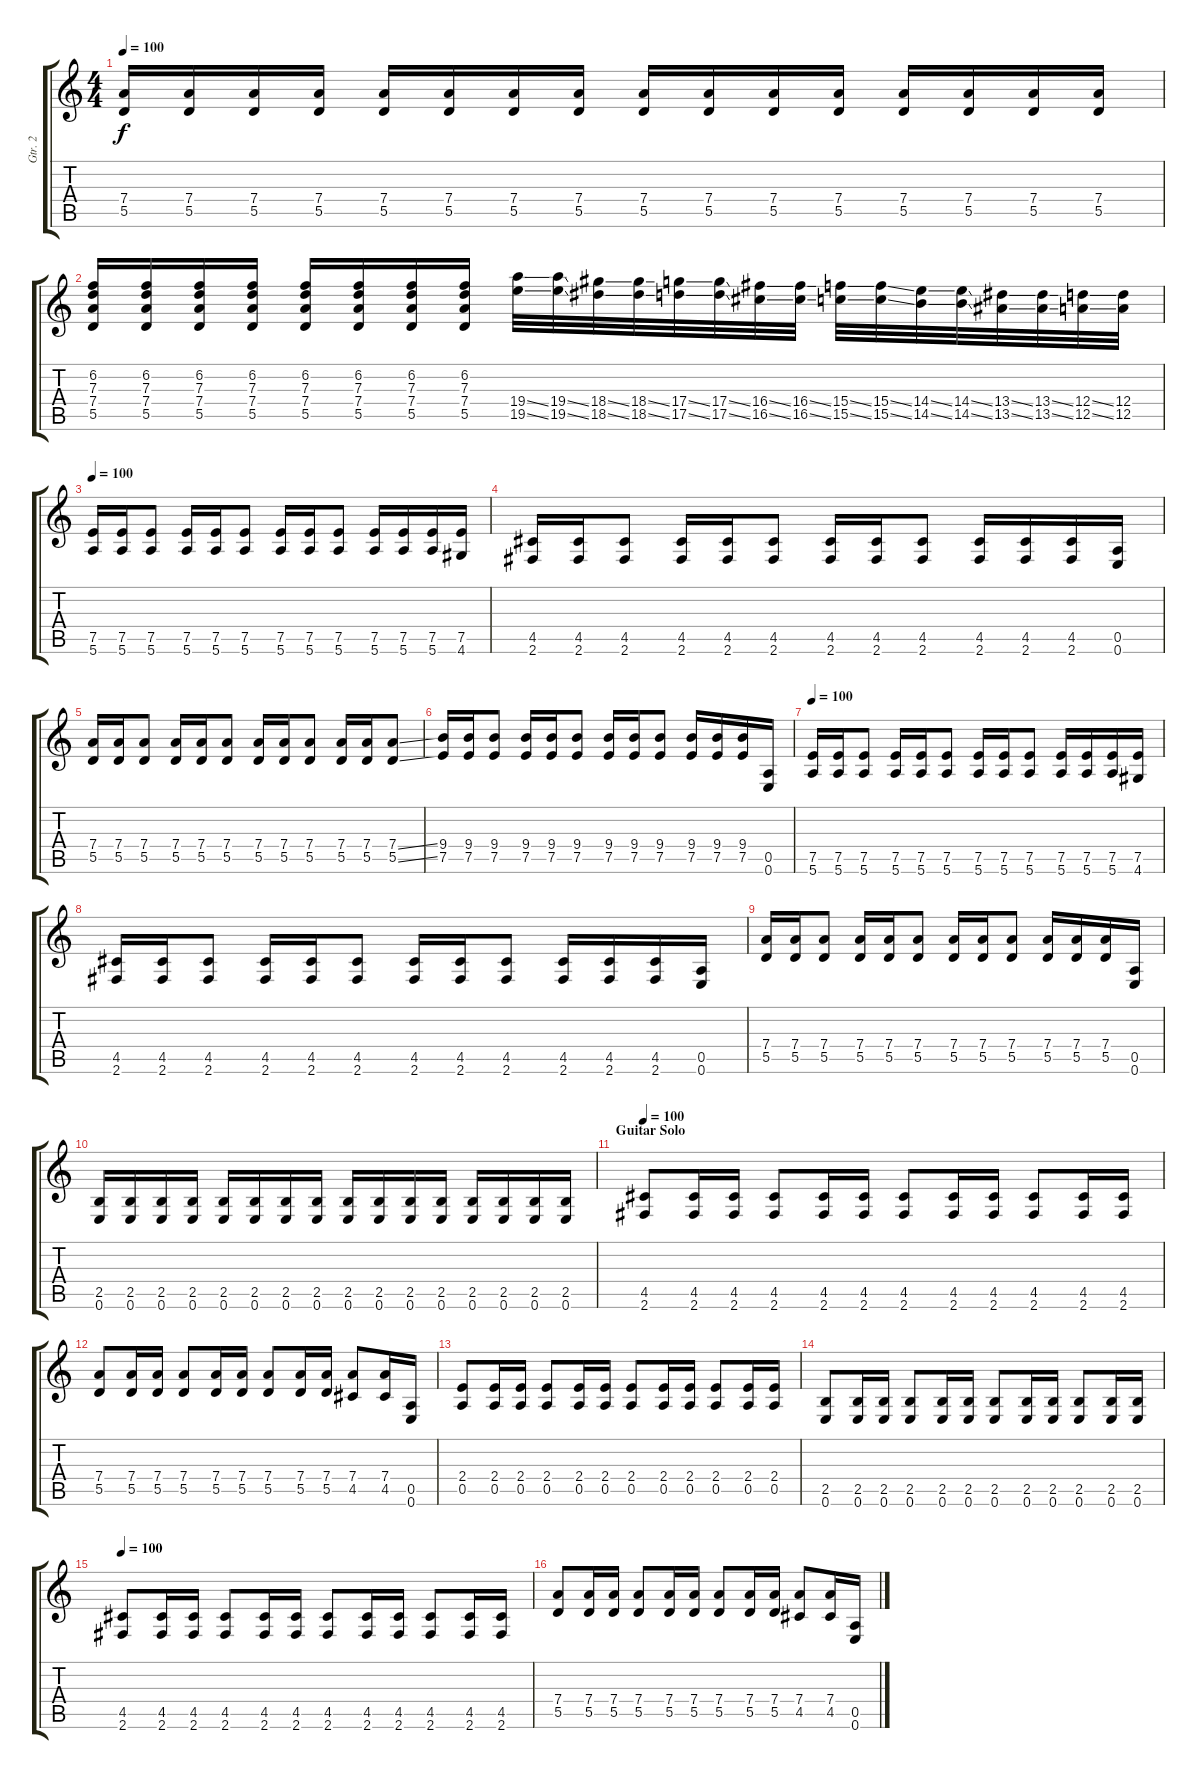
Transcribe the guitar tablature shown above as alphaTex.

\track ("Gtr. 2" "Gtr. 2") {instrument distortionguitar}
\staff {score tabs}
\tuning (E4 B3 G3 D3 A2 E2) {hide}
\ts (4 4)
\tempo 100
\clef g2
\ks c
(7.4 5.5).16{dy f} (7.4 5.5).16 (7.4 5.5).16 (7.4 5.5).16 (7.4 5.5).16 (7.4 5.5).16 (7.4 5.5).16 (7.4 5.5).16 (7.4 5.5).16 (7.4 5.5).16 (7.4 5.5).16 (7.4 5.5).16 (7.4 5.5).16 (7.4 5.5).16 (7.4 5.5).16 (7.4 5.5).16 |
(6.2 7.3 7.4 5.5).16 (6.2 7.3 7.4 5.5).16 (6.2 7.3 7.4 5.5).16 (6.2 7.3 7.4 5.5).16 (6.2 7.3 7.4 5.5).16 (6.2 7.3 7.4 5.5).16 (6.2 7.3 7.4 5.5).16 (6.2 7.3 7.4 5.5).16 (19.4{ss} 19.5{ss}).32{instrument guitarfretnoise} (19.4{ss} 19.5{ss}).32 (18.4{ss} 18.5{ss}).32 (18.4{ss} 18.5{ss}).32 (17.4{ss} 17.5{ss}).32 (17.4{ss} 17.5{ss}).32 (16.4{ss} 16.5{ss}).32 (16.4{ss} 16.5{ss}).32 (15.4{ss} 15.5{ss}).32 (15.4{ss} 15.5{ss}).32 (14.4{ss} 14.5{ss}).32 (14.4{ss} 14.5{ss}).32 (13.4{ss} 13.5{ss}).32 (13.4{ss} 13.5{ss}).32 (12.4{ss} 12.5{ss}).32 (12.4 12.5).32 |
\tempo 100
(7.5 5.6).16{instrument distortionguitar} (7.5 5.6).16 (7.5 5.6).8 (7.5 5.6).16 (7.5 5.6).16 (7.5 5.6).8 (7.5 5.6).16 (7.5 5.6).16 (7.5 5.6).8 (7.5 5.6).16 (7.5 5.6).16 (7.5 5.6).16 (7.5 4.6).16 |
(4.5 2.6).16 (4.5 2.6).16 (4.5 2.6).8 (4.5 2.6).16 (4.5 2.6).16 (4.5 2.6).8 (4.5 2.6).16 (4.5 2.6).16 (4.5 2.6).8 (4.5 2.6).16 (4.5 2.6).16 (4.5 2.6).16 (0.5 0.6).16 |
(7.4 5.5).16 (7.4 5.5).16 (7.4 5.5).8 (7.4 5.5).16 (7.4 5.5).16 (7.4 5.5).8 (7.4 5.5).16 (7.4 5.5).16 (7.4 5.5).8 (7.4 5.5).16 (7.4 5.5).16 (7.4{ss} 5.5{ss}).8 |
(9.4 7.5).16 (9.4 7.5).16 (9.4 7.5).8 (9.4 7.5).16 (9.4 7.5).16 (9.4 7.5).8 (9.4 7.5).16 (9.4 7.5).16 (9.4 7.5).8 (9.4 7.5).16 (9.4 7.5).16 (9.4 7.5).16 (0.5 0.6).16 |
\tempo 100
(7.5 5.6).16 (7.5 5.6).16 (7.5 5.6).8 (7.5 5.6).16 (7.5 5.6).16 (7.5 5.6).8 (7.5 5.6).16 (7.5 5.6).16 (7.5 5.6).8 (7.5 5.6).16 (7.5 5.6).16 (7.5 5.6).16 (7.5 4.6).16 |
(4.5 2.6).16 (4.5 2.6).16 (4.5 2.6).8 (4.5 2.6).16 (4.5 2.6).16 (4.5 2.6).8 (4.5 2.6).16 (4.5 2.6).16 (4.5 2.6).8 (4.5 2.6).16 (4.5 2.6).16 (4.5 2.6).16 (0.5 0.6).16 |
(7.4 5.5).16 (7.4 5.5).16 (7.4 5.5).8 (7.4 5.5).16 (7.4 5.5).16 (7.4 5.5).8 (7.4 5.5).16 (7.4 5.5).16 (7.4 5.5).8 (7.4 5.5).16 (7.4 5.5).16 (7.4 5.5).16 (0.5 0.6).16 |
(2.5 0.6).16{instrument electricguitarmuted} (2.5 0.6).16 (2.5 0.6).16 (2.5 0.6).16 (2.5 0.6).16 (2.5 0.6).16 (2.5 0.6).16 (2.5 0.6).16 (2.5 0.6).16{instrument distortionguitar} (2.5 0.6).16 (2.5 0.6).16 (2.5 0.6).16 (2.5 0.6).16 (2.5 0.6).16 (2.5 0.6).16 (2.5 0.6).16 |
\section ("" "Guitar Solo")
\tempo 100
(4.5 2.6).8 (4.5 2.6).16 (4.5 2.6).16 (4.5 2.6).8 (4.5 2.6).16 (4.5 2.6).16 (4.5 2.6).8 (4.5 2.6).16 (4.5 2.6).16 (4.5 2.6).8 (4.5 2.6).16 (4.5 2.6).16 |
(7.4 5.5).8 (7.4 5.5).16 (7.4 5.5).16 (7.4 5.5).8 (7.4 5.5).16 (7.4 5.5).16 (7.4 5.5).8 (7.4 5.5).16 (7.4 5.5).16 (7.4 4.5).8 (7.4 4.5).16 (0.5 0.6).16 |
(2.4 0.5).8 (2.4 0.5).16 (2.4 0.5).16 (2.4 0.5).8 (2.4 0.5).16 (2.4 0.5).16 (2.4 0.5).8 (2.4 0.5).16 (2.4 0.5).16 (2.4 0.5).8 (2.4 0.5).16 (2.4 0.5).16 |
(2.5 0.6).8 (2.5 0.6).16 (2.5 0.6).16 (2.5 0.6).8 (2.5 0.6).16 (2.5 0.6).16 (2.5 0.6).8 (2.5 0.6).16 (2.5 0.6).16 (2.5 0.6).8 (2.5 0.6).16 (2.5 0.6).16 |
\tempo 100
(4.5 2.6).8 (4.5 2.6).16 (4.5 2.6).16 (4.5 2.6).8 (4.5 2.6).16 (4.5 2.6).16 (4.5 2.6).8 (4.5 2.6).16 (4.5 2.6).16 (4.5 2.6).8 (4.5 2.6).16 (4.5 2.6).16 |
(7.4 5.5).8 (7.4 5.5).16 (7.4 5.5).16 (7.4 5.5).8 (7.4 5.5).16 (7.4 5.5).16 (7.4 5.5).8 (7.4 5.5).16 (7.4 5.5).16 (7.4 4.5).8 (7.4 4.5).16 (0.5 0.6).16
